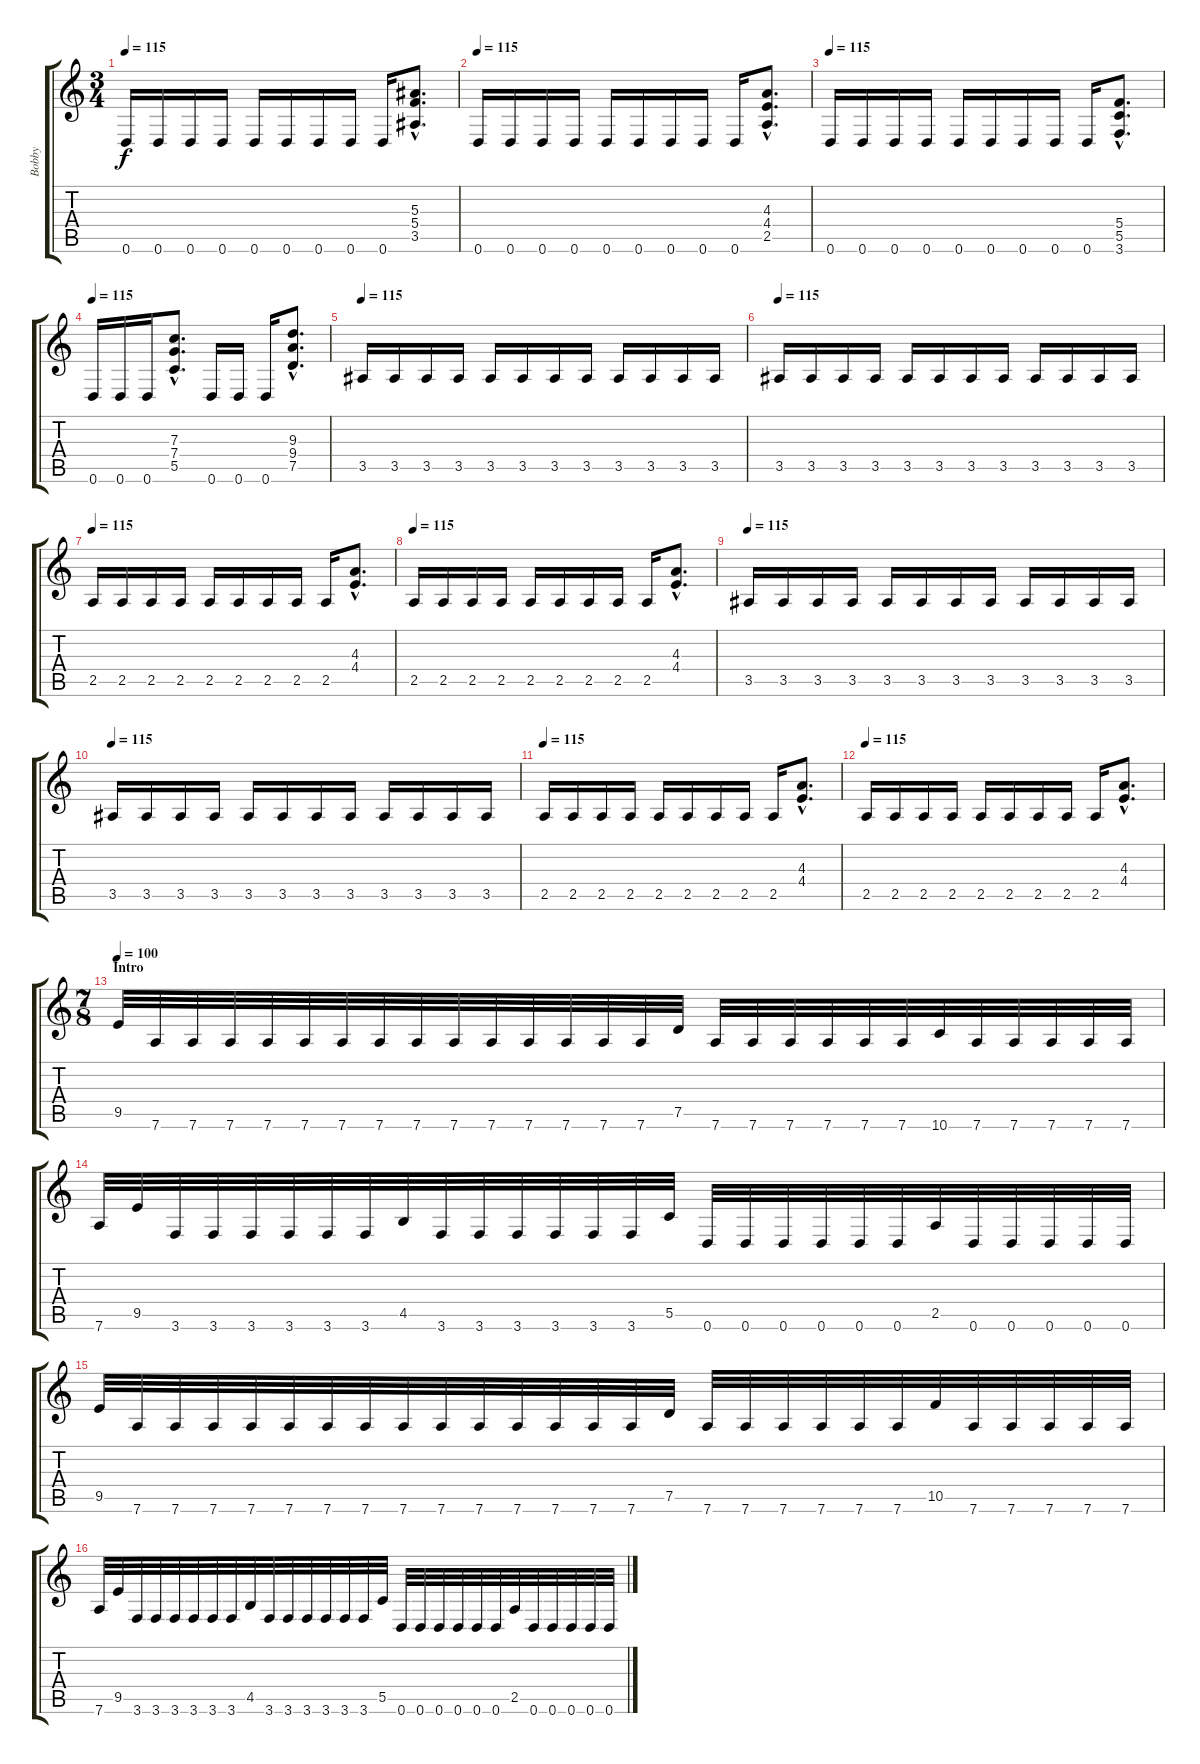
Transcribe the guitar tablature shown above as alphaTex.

\track ("Bobby" "Bobby") {instrument distortionguitar}
\staff {score tabs}
\tuning (D4 A3 F3 C3 G2 D2) {hide}
\ts (3 4)
\tempo 115
\clef g2
\ks c
0.6.16{dy f} 0.6.16 0.6.16 0.6.16 0.6.16 0.6.16 0.6.16 0.6.16 0.6.16 (5.3{hac} 5.4{hac} 3.5{hac}).8{d} |
\tempo 115
0.6.16 0.6.16 0.6.16 0.6.16 0.6.16 0.6.16 0.6.16 0.6.16 0.6.16 (4.3{hac} 4.4{hac} 2.5{hac}).8{d} |
\tempo 115
0.6.16 0.6.16 0.6.16 0.6.16 0.6.16 0.6.16 0.6.16 0.6.16 0.6.16 (5.4{hac} 5.5{hac} 3.6{hac}).8{d} |
\tempo 115
0.6.16 0.6.16 0.6.16 (7.3{hac} 7.4{hac} 5.5{hac}).8{d} 0.6.16 0.6.16 0.6.16 (9.3{hac} 9.4{hac} 7.5{hac}).8{d} |
\tempo 115
3.5.16 3.5.16 3.5.16 3.5.16 3.5.16 3.5.16 3.5.16 3.5.16 3.5.16 3.5.16 3.5.16 3.5.16 |
\tempo 115
3.5.16 3.5.16 3.5.16 3.5.16 3.5.16 3.5.16 3.5.16 3.5.16 3.5.16 3.5.16 3.5.16 3.5.16 |
\tempo 115
2.5.16 2.5.16 2.5.16 2.5.16 2.5.16 2.5.16 2.5.16 2.5.16 2.5.16 (4.3{hac} 4.4{hac}).8{d} |
\tempo 115
2.5.16 2.5.16 2.5.16 2.5.16 2.5.16 2.5.16 2.5.16 2.5.16 2.5.16 (4.3{hac} 4.4{hac}).8{d} |
\tempo 115
3.5.16 3.5.16 3.5.16 3.5.16 3.5.16 3.5.16 3.5.16 3.5.16 3.5.16 3.5.16 3.5.16 3.5.16 |
\tempo 115
3.5.16 3.5.16 3.5.16 3.5.16 3.5.16 3.5.16 3.5.16 3.5.16 3.5.16 3.5.16 3.5.16 3.5.16 |
\tempo 115
2.5.16 2.5.16 2.5.16 2.5.16 2.5.16 2.5.16 2.5.16 2.5.16 2.5.16 (4.3{hac} 4.4{hac}).8{d} |
\tempo 115
2.5.16 2.5.16 2.5.16 2.5.16 2.5.16 2.5.16 2.5.16 2.5.16 2.5.16 (4.3{hac} 4.4{hac}).8{d} |
\ts (7 8)
\section ("" "Intro")
\tempo 100
9.5.32 7.6.32 7.6.32 7.6.32 7.6.32 7.6.32 7.6.32 7.6.32 7.6.32 7.6.32 7.6.32 7.6.32 7.6.32 7.6.32 7.6.32 7.5.32 7.6.32 7.6.32 7.6.32 7.6.32 7.6.32 7.6.32 10.6.32 7.6.32 7.6.32 7.6.32 7.6.32 7.6.32 |
7.6.32 9.5.32 3.6.32 3.6.32 3.6.32 3.6.32 3.6.32 3.6.32 4.5.32 3.6.32 3.6.32 3.6.32 3.6.32 3.6.32 3.6.32 5.5.32 0.6.32 0.6.32 0.6.32 0.6.32 0.6.32 0.6.32 2.5.32 0.6.32 0.6.32 0.6.32 0.6.32 0.6.32 |
9.5.32 7.6.32 7.6.32 7.6.32 7.6.32 7.6.32 7.6.32 7.6.32 7.6.32 7.6.32 7.6.32 7.6.32 7.6.32 7.6.32 7.6.32 7.5.32 7.6.32 7.6.32 7.6.32 7.6.32 7.6.32 7.6.32 10.5.32 7.6.32 7.6.32 7.6.32 7.6.32 7.6.32 |
7.6.32 9.5.32 3.6.32 3.6.32 3.6.32 3.6.32 3.6.32 3.6.32 4.5.32 3.6.32 3.6.32 3.6.32 3.6.32 3.6.32 3.6.32 5.5.32 0.6.32 0.6.32 0.6.32 0.6.32 0.6.32 0.6.32 2.5.32 0.6.32 0.6.32 0.6.32 0.6.32 0.6.32
